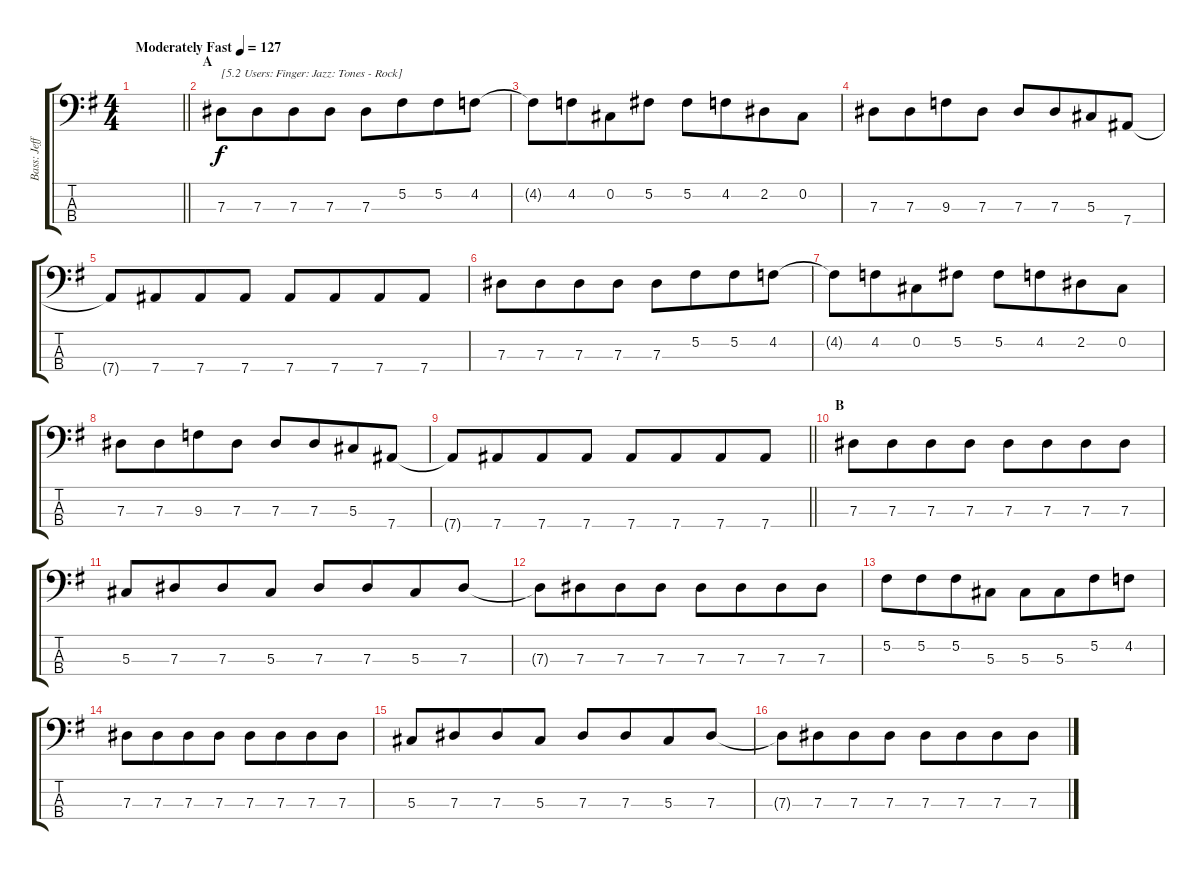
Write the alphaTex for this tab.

\track ("Bass: Jeff" "Bass: Jeff") {instrument electricbassfinger}
\staff {score tabs}
\tuning (Gb2 Db2 Ab1 Eb1) {hide}
\ts (4 4)
\tempo (127 "Moderately Fast")
\clef f4
\barLineRight lightlight
\ks g
|
\section ("" "A")
7.3.8{txt "[5.2 Users: Finger: Jazz: Tones - Rock]"} 7.3.8{beam merge} 7.3.8 7.3.8 7.3.8 5.2.8{beam merge} 5.2.8 4.2.8 |
4.2{t}.8 4.2.8{beam merge} 0.2.8 5.2.8 5.2.8 4.2.8{beam merge} 2.2.8 0.2.8 |
7.3.8 7.3.8{beam merge} 9.3.8 7.3.8 7.3.8 7.3.8{beam merge} 5.3.8 7.4.8 |
7.4{t}.8 7.4.8{beam merge} 7.4.8 7.4.8 7.4.8 7.4.8{beam merge} 7.4.8 7.4.8 |
7.3.8 7.3.8{beam merge} 7.3.8 7.3.8 7.3.8 5.2.8{beam merge} 5.2.8 4.2.8 |
4.2{t}.8 4.2.8{beam merge} 0.2.8 5.2.8 5.2.8 4.2.8{beam merge} 2.2.8 0.2.8 |
7.3.8 7.3.8{beam merge} 9.3.8 7.3.8 7.3.8 7.3.8{beam merge} 5.3.8 7.4.8 |
\barLineRight lightlight
7.4{t}.8 7.4.8{beam merge} 7.4.8 7.4.8 7.4.8 7.4.8{beam merge} 7.4.8 7.4.8 |
\section ("" "B")
7.3.8 7.3.8{beam merge} 7.3.8{beam merge} 7.3.8 7.3.8 7.3.8{beam merge} 7.3.8 7.3.8 |
5.3.8 7.3.8{beam merge} 7.3.8{beam merge} 5.3.8 7.3.8 7.3.8{beam merge} 5.3.8 7.3.8 |
7.3{t}.8 7.3.8{beam merge} 7.3.8{beam merge} 7.3.8 7.3.8 7.3.8{beam merge} 7.3.8 7.3.8 |
5.2.8 5.2.8{beam merge} 5.2.8 5.3.8 5.3.8 5.3.8{beam merge} 5.2.8 4.2.8 |
7.3.8 7.3.8{beam merge} 7.3.8{beam merge} 7.3.8 7.3.8 7.3.8{beam merge} 7.3.8 7.3.8 |
5.3.8 7.3.8{beam merge} 7.3.8{beam merge} 5.3.8 7.3.8 7.3.8{beam merge} 5.3.8 7.3.8 |
7.3{t}.8 7.3.8{beam merge} 7.3.8{beam merge} 7.3.8 7.3.8 7.3.8{beam merge} 7.3.8 7.3.8
